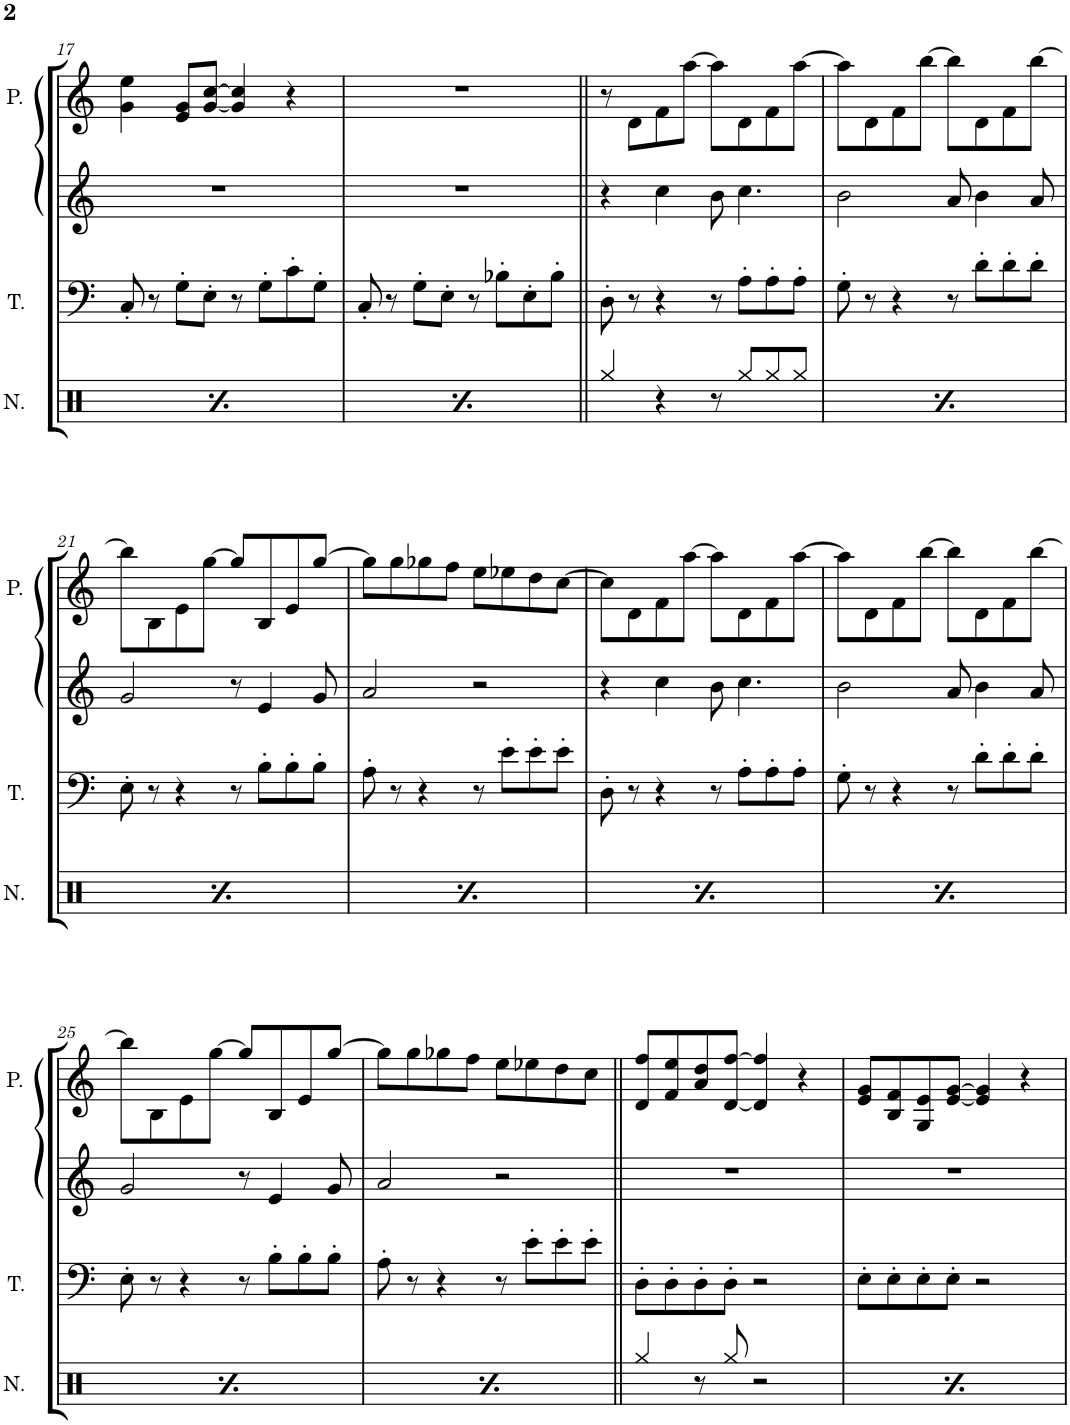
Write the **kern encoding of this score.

**kern	**kern	**kern	**kern
*part4	*part3	*part2	*part1
*staff4	*staff3	*staff2	*staff1
*I"Noise	*I"Triangle	*I"Square Synthesizer	*I"Pulse
*I'N.	*I'T.	*	*I'P.
!!LO:PB:g=z
*clefX	*clefF4	*clefG2	*clefG2
*k[]	*k[]	*k[]	*k[]
=17	=17	=17	=17
4Rgg/	8C'/	1r	4g\ 4ee\
.	8r	.	.
4r	8G'\L	.	8e/ 8g/L
.	8E'\J	.	[8g/ [8cc/J
4r	8r	.	4g/] 4cc/]
.	8G'\L	.	.
4Rgg/	8c'\	.	4r
.	8G'\J	.	.
=18	=18	=18	=18
4Rgg/	8C'/	1r	1r
.	8r	.	.
4r	8G'\L	.	.
.	8E'\J	.	.
4r	8r	.	.
.	8B-X'\L	.	.
4Rgg/	8E'\	.	.
.	8B-'\J	.	.
=19||	=19||	=19||	=19||
4Rgg/	8D'\	4r	8r
.	8r	.	8d\L
4r	4r	4cc\	8f\
.	.	.	[8aa\J
8r	8r	8b\	8aa\L]
8Rgg/L	8A'\L	4.cc\	8d\
8Rgg/	8A'\	.	8f\
8Rgg/J	8A'\J	.	[8aa\J
=20	=20	=20	=20
4Rgg/	8G'\	2b\	8aa\L]
.	8r	.	8d\
4r	4r	.	8f\
.	.	.	[8bb\J
8r	8r	8a/	8bb\L]
8Rgg/L	8d'\L	4b\	8d\
8Rgg/	8d'\	.	8f\
8Rgg/J	8d'\J	8a/	[8bb\J
!!LO:LB:g=z
=21	=21	=21	=21
4Rgg/	8E'\	2g/	8bb\L]
.	8r	.	8B\
4r	4r	.	8e\
.	.	.	[8gg\J
8r	8r	8r	8gg/L]
8Rgg/L	8B'\L	4e/	8B/
8Rgg/	8B'\	.	8e/
8Rgg/J	8B'\J	8g/	[8gg/J
=22	=22	=22	=22
4Rgg/	8A'\	2a/	8gg\L]
.	8r	.	8gg\
4r	4r	.	8gg-X\
.	.	.	8ff\J
8r	8r	2r	8ee\L
8Rgg/L	8e'\L	.	8ee-X\
8Rgg/	8e'\	.	8dd\
8Rgg/J	8e'\J	.	[8cc\J
=23	=23	=23	=23
4Rgg/	8D'\	4r	8cc\L]
.	8r	.	8d\
4r	4r	4cc\	8f\
.	.	.	[8aa\J
8r	8r	8b\	8aa\L]
8Rgg/L	8A'\L	4.cc\	8d\
8Rgg/	8A'\	.	8f\
8Rgg/J	8A'\J	.	[8aa\J
=24	=24	=24	=24
4Rgg/	8G'\	2b\	8aa\L]
.	8r	.	8d\
4r	4r	.	8f\
.	.	.	[8bb\J
8r	8r	8a/	8bb\L]
8Rgg/L	8d'\L	4b\	8d\
8Rgg/	8d'\	.	8f\
8Rgg/J	8d'\J	8a/	[8bb\J
!!LO:LB:g=z
=25	=25	=25	=25
4Rgg/	8E'\	2g/	8bb\L]
.	8r	.	8B\
4r	4r	.	8e\
.	.	.	[8gg\J
8r	8r	8r	8gg/L]
8Rgg/L	8B'\L	4e/	8B/
8Rgg/	8B'\	.	8e/
8Rgg/J	8B'\J	8g/	[8gg/J
=26	=26	=26	=26
4Rgg/	8A'\	2a/	8gg\L]
.	8r	.	8gg\
4r	4r	.	8gg-X\
.	.	.	8ff\J
8r	8r	2r	8ee\L
8Rgg/L	8e'\L	.	8ee-X\
8Rgg/	8e'\	.	8dd\
8Rgg/J	8e'\J	.	8cc\J
=27||	=27||	=27||	=27||
4Rgg/	8D'\L	1r	8d/ 8ff/L
.	8D'\	.	8f/ 8ee/
8r	8D'\	.	8a/ 8dd/
8Rgg/	8D'\J	.	[8d/ [8ff/J
2r	2r	.	4d/] 4ff/]
.	.	.	4r
=28	=28	=28	=28
4Rgg/	8E'\L	1r	8e/ 8g/L
.	8E'\	.	8B/ 8f/
8r	8E'\	.	8G/ 8e/
8Rgg/	8E'\J	.	[8e/ [8g/J
2r	2r	.	4e/] 4g/]
.	.	.	4r
=	=	=	=
*-	*-	*-	*-
